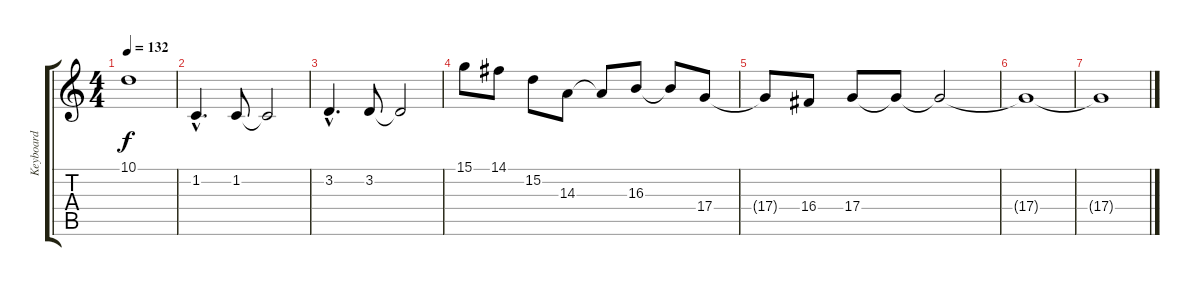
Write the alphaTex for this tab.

\track ("Keyboard" "Keyboard") {instrument pad1newage}
\staff {score tabs}
\tuning (E4 B3 G3 D3 A2 E2) {hide}
\ts (4 4)
\tempo 132
\clef g2
\ks c
10.1{t}.1{dy f} |
1.2{hac}.4{d volume 12} 1.2.8 1.2{t}.2 |
3.2{hac}.4{d} 3.2.8 3.2{t}.2 |
15.1.8{volume 10} 14.1.8 15.2.8 14.3.8 14.3{t}.8 16.3.8 16.3{t}.8 17.4.8 |
17.4{t}.8 16.4.8 17.4.8 17.4{t}.8 17.4{t}.2 |
17.4{t}.1{volume 7} |
17.4{t}.1{volume 0}
